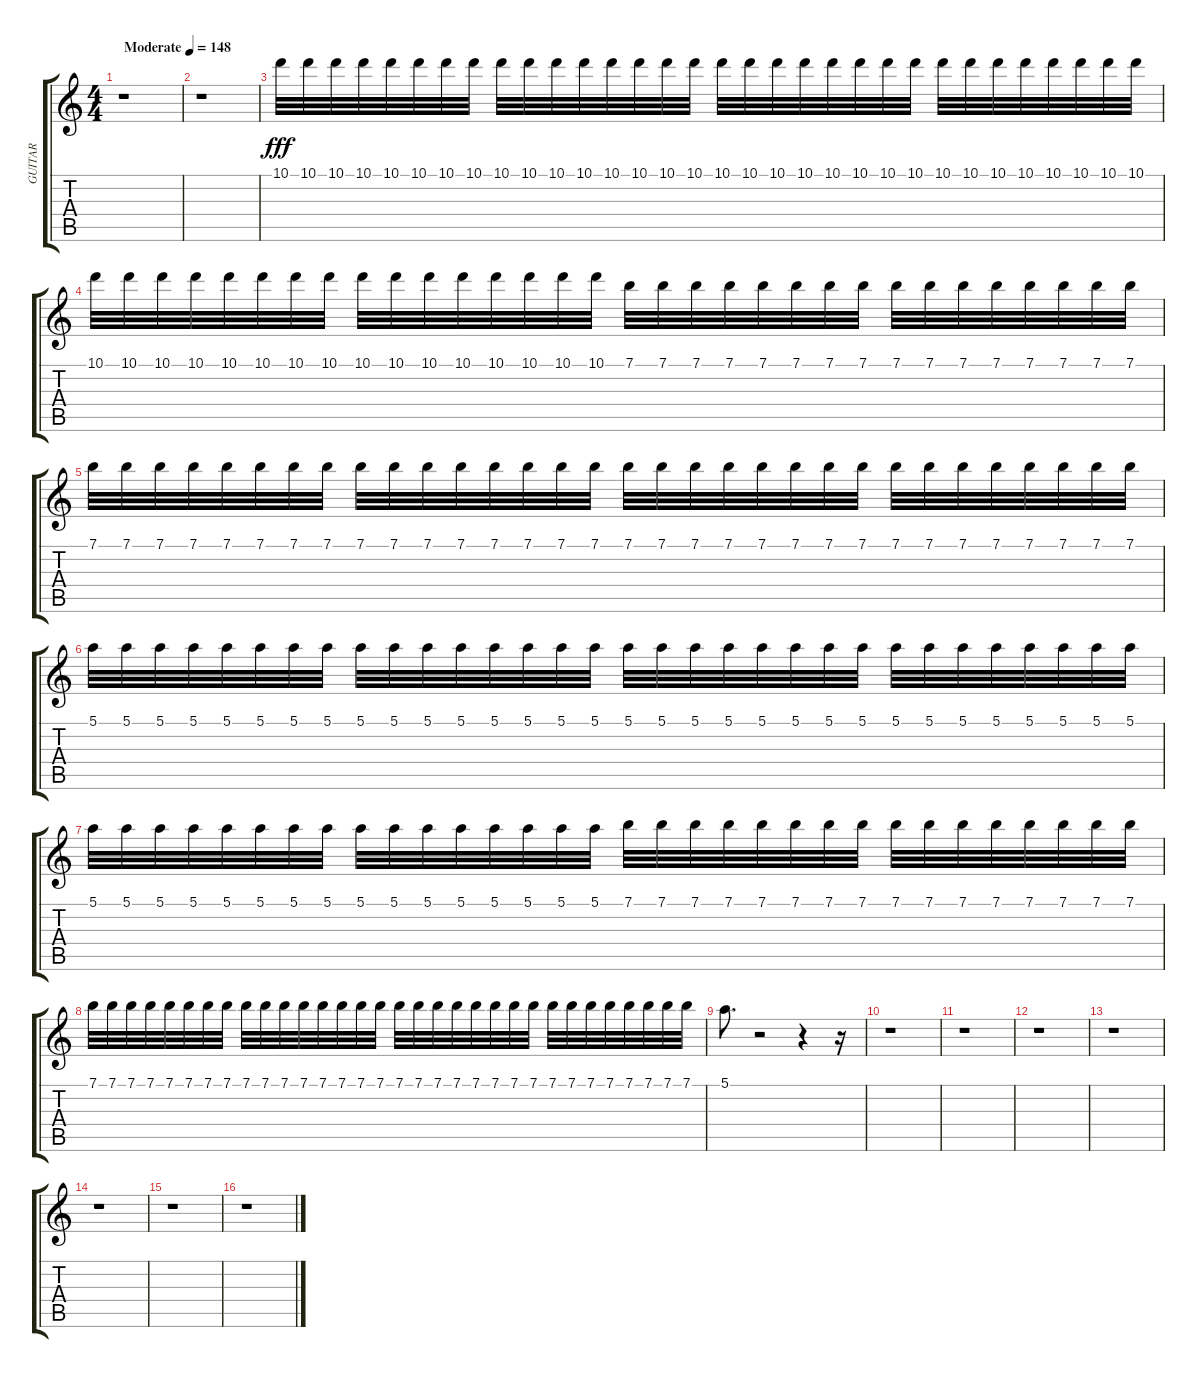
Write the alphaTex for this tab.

\track ("GUITAR" "GUITAR") {instrument electricguitarclean}
\staff {score tabs}
\tuning (E4 B3 G3 D3 A2 E2) {hide}
\ts (4 4)
\tempo (148 "Moderate")
\clef g2
\ks c
r.1{dy fff instrument electricguitarclean} |
r.1 |
10.1.32 10.1.32 10.1.32 10.1.32 10.1.32 10.1.32 10.1.32 10.1.32 10.1.32 10.1.32 10.1.32 10.1.32 10.1.32 10.1.32 10.1.32 10.1.32 10.1.32 10.1.32 10.1.32 10.1.32 10.1.32 10.1.32 10.1.32 10.1.32 10.1.32 10.1.32 10.1.32 10.1.32 10.1.32 10.1.32 10.1.32 10.1.32 |
10.1.32 10.1.32 10.1.32 10.1.32 10.1.32 10.1.32 10.1.32 10.1.32 10.1.32 10.1.32 10.1.32 10.1.32 10.1.32 10.1.32 10.1.32 10.1.32 7.1.32 7.1.32 7.1.32 7.1.32 7.1.32 7.1.32 7.1.32 7.1.32 7.1.32 7.1.32 7.1.32 7.1.32 7.1.32 7.1.32 7.1.32 7.1.32 |
7.1.32 7.1.32 7.1.32 7.1.32 7.1.32 7.1.32 7.1.32 7.1.32 7.1.32 7.1.32 7.1.32 7.1.32 7.1.32 7.1.32 7.1.32 7.1.32 7.1.32 7.1.32 7.1.32 7.1.32 7.1.32 7.1.32 7.1.32 7.1.32 7.1.32 7.1.32 7.1.32 7.1.32 7.1.32 7.1.32 7.1.32 7.1.32 |
5.1.32 5.1.32 5.1.32 5.1.32 5.1.32 5.1.32 5.1.32 5.1.32 5.1.32 5.1.32 5.1.32 5.1.32 5.1.32 5.1.32 5.1.32 5.1.32 5.1.32 5.1.32 5.1.32 5.1.32 5.1.32 5.1.32 5.1.32 5.1.32 5.1.32 5.1.32 5.1.32 5.1.32 5.1.32 5.1.32 5.1.32 5.1.32 |
5.1.32 5.1.32 5.1.32 5.1.32 5.1.32 5.1.32 5.1.32 5.1.32 5.1.32 5.1.32 5.1.32 5.1.32 5.1.32 5.1.32 5.1.32 5.1.32 7.1.32 7.1.32 7.1.32 7.1.32 7.1.32 7.1.32 7.1.32 7.1.32 7.1.32 7.1.32 7.1.32 7.1.32 7.1.32 7.1.32 7.1.32 7.1.32 |
7.1.32 7.1.32 7.1.32 7.1.32 7.1.32 7.1.32 7.1.32 7.1.32 7.1.32 7.1.32 7.1.32 7.1.32 7.1.32 7.1.32 7.1.32 7.1.32 7.1.32 7.1.32 7.1.32 7.1.32 7.1.32 7.1.32 7.1.32 7.1.32 7.1.32 7.1.32 7.1.32 7.1.32 7.1.32 7.1.32 7.1.32 7.1.32 |
5.1.8{d} r.2 r.4 r.16 |
r.1 |
r.1 |
r.1 |
r.1 |
r.1 |
r.1 |
r.1
